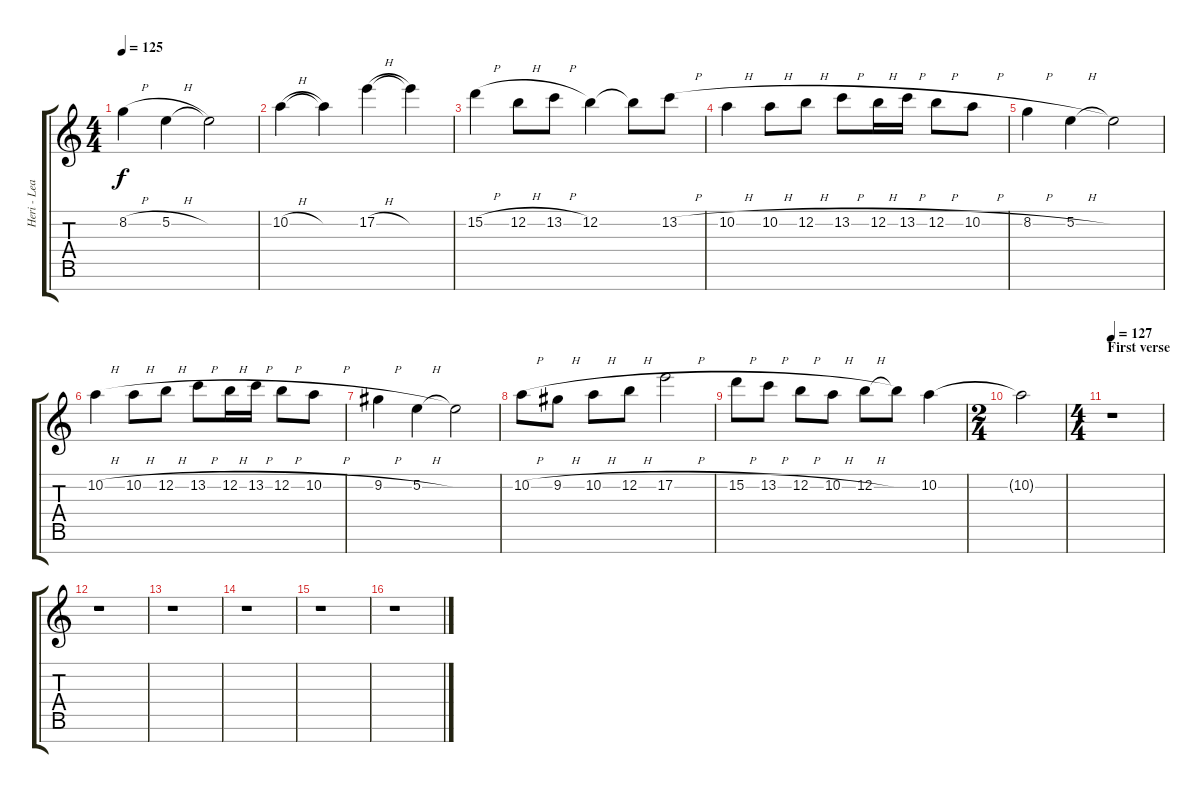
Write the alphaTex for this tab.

\track ("Heri - Lead" "Heri - Lea") {instrument distortionguitar}
\staff {score tabs}
\tuning (E4 B3 G3 D3 A2 E2 B1) {hide}
\ts (4 4)
\tempo 125
\clef g2
\ks c
8.2{h}.4{dy f} 5.2{h}.4 5.2{t}.2 |
10.2{h}.4 10.2{t}.4 17.2{h}.4 17.2{t}.4 |
15.2{h}.4 12.2{h}.8 13.2{h}.8 12.2.4 12.2{t}.8 13.2{h}.8 |
10.2{h}.4 10.2{h}.8 12.2{h}.8 13.2{h}.8 12.2{h}.16 13.2{h}.16 12.2{h}.8 10.2{h}.8 |
8.2{h}.4 5.2{h}.4 5.2{t}.2 |
10.2{h}.4 10.2{h}.8 12.2{h}.8 13.2{h}.8 12.2{h}.16 13.2{h}.16 12.2{h}.8 10.2{h}.8 |
9.2{h}.4 5.2{h}.4 5.2{t}.2 |
10.2{h}.8 9.2{h}.8 10.2{h}.8 12.2{h}.8 17.2{h}.2 |
15.2{h}.8 13.2{h}.8 12.2{h}.8 10.2{h}.8 12.2{h}.8 12.2{t}.8 10.2.4 |
\ts (2 4)
10.2{t}.2 |
\ts (4 4)
\section ("" "First verse")
\tempo 127
r.1 |
r.1 |
r.1 |
r.1 |
r.1 |
r.1
